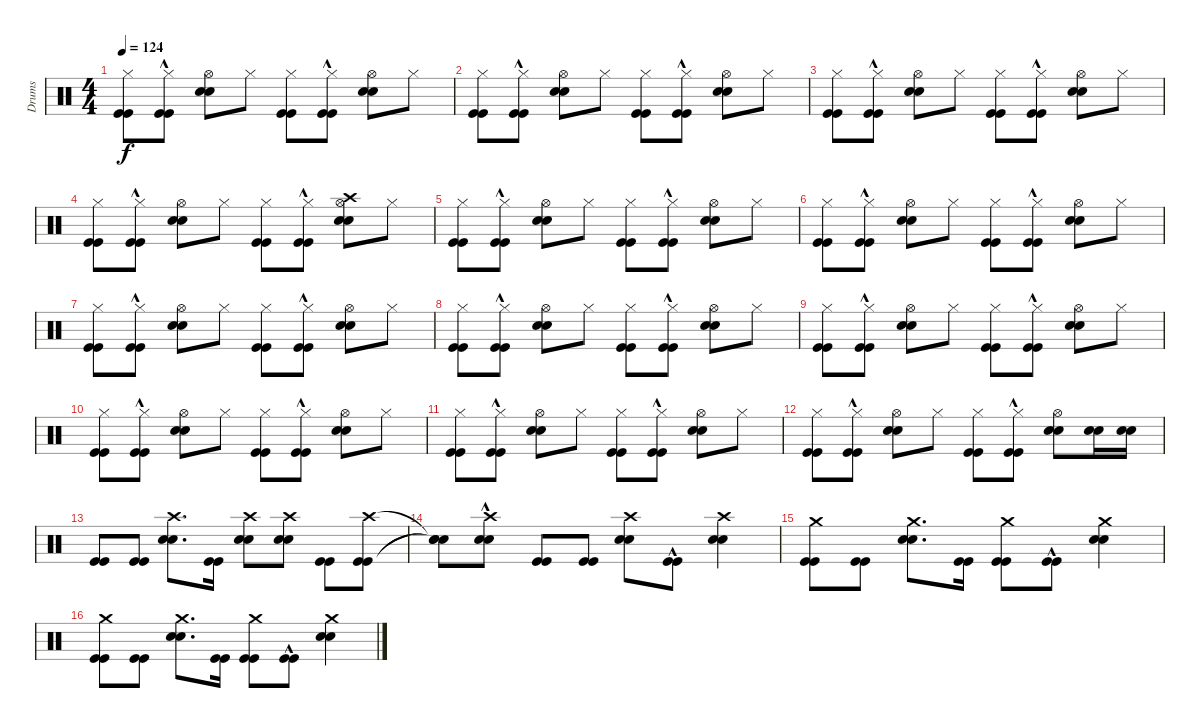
\track ("Drums" "Drums") {instrument percussion}
\staff {score}
\articulation defaults
\ts (4 4)
\tempo 124
\clef neutral
\ks c
("Kick (hit)" "Kick (hit)" "Hi-Hat (closed)").8{dy f} ("Kick (hit)"{hac} "Kick (hit)"{hac} "Hi-Hat (closed)").8 ("Snare (hit) 2" "Snare (hit) 2" "Hi-Hat (open)").8 "Hi-Hat (closed)".8 ("Kick (hit)" "Kick (hit)" "Hi-Hat (closed)").8 ("Kick (hit)"{hac} "Kick (hit)"{hac} "Hi-Hat (closed)").8 ("Snare (hit) 2" "Snare (hit) 2" "Hi-Hat (open)").8 "Hi-Hat (closed)".8 |
("Kick (hit)" "Kick (hit)" "Hi-Hat (closed)").8 ("Kick (hit)"{hac} "Kick (hit)"{hac} "Hi-Hat (closed)").8 ("Snare (hit) 2" "Snare (hit) 2" "Hi-Hat (open)").8 "Hi-Hat (closed)".8 ("Kick (hit)" "Kick (hit)" "Hi-Hat (closed)").8 ("Kick (hit)"{hac} "Kick (hit)"{hac} "Hi-Hat (closed)").8 ("Snare (hit) 2" "Snare (hit) 2" "Hi-Hat (open)").8 "Hi-Hat (closed)".8 |
("Kick (hit)" "Kick (hit)" "Hi-Hat (closed)").8 ("Kick (hit)"{hac} "Kick (hit)"{hac} "Hi-Hat (closed)").8 ("Snare (hit) 2" "Snare (hit) 2" "Hi-Hat (open)").8 "Hi-Hat (closed)".8 ("Kick (hit)" "Kick (hit)" "Hi-Hat (closed)").8 ("Kick (hit)"{hac} "Kick (hit)"{hac} "Hi-Hat (closed)").8 ("Snare (hit) 2" "Snare (hit) 2" "Hi-Hat (open)").8 "Hi-Hat (closed)".8 |
("Kick (hit)" "Kick (hit)" "Hi-Hat (closed)").8 ("Kick (hit)"{hac} "Kick (hit)"{hac} "Hi-Hat (closed)").8 ("Snare (hit) 2" "Snare (hit) 2" "Hi-Hat (open)").8 "Hi-Hat (closed)".8 ("Kick (hit)" "Kick (hit)" "Hi-Hat (closed)").8 ("Kick (hit)"{hac} "Kick (hit)"{hac} "Hi-Hat (closed)").8 ("Snare (hit) 2" "Snare (hit) 2" "Hi-Hat (open)" "Crash high (hit)").8 "Hi-Hat (closed)".8 |
("Kick (hit)" "Kick (hit)" "Hi-Hat (closed)").8 ("Kick (hit)"{hac} "Kick (hit)"{hac} "Hi-Hat (closed)").8 ("Snare (hit) 2" "Snare (hit) 2" "Hi-Hat (open)").8 "Hi-Hat (closed)".8 ("Kick (hit)" "Kick (hit)" "Hi-Hat (closed)").8 ("Kick (hit)"{hac} "Kick (hit)"{hac} "Hi-Hat (closed)").8 ("Snare (hit) 2" "Snare (hit) 2" "Hi-Hat (open)").8 "Hi-Hat (closed)".8 |
("Kick (hit)" "Kick (hit)" "Hi-Hat (closed)").8 ("Kick (hit)"{hac} "Kick (hit)"{hac} "Hi-Hat (closed)").8 ("Snare (hit) 2" "Snare (hit) 2" "Hi-Hat (open)").8 "Hi-Hat (closed)".8 ("Kick (hit)" "Kick (hit)" "Hi-Hat (closed)").8 ("Kick (hit)"{hac} "Kick (hit)"{hac} "Hi-Hat (closed)").8 ("Snare (hit) 2" "Snare (hit) 2" "Hi-Hat (open)").8 "Hi-Hat (closed)".8 |
("Kick (hit)" "Kick (hit)" "Hi-Hat (closed)").8 ("Kick (hit)"{hac} "Kick (hit)"{hac} "Hi-Hat (closed)").8 ("Snare (hit) 2" "Snare (hit) 2" "Hi-Hat (open)").8 "Hi-Hat (closed)".8 ("Kick (hit)" "Kick (hit)" "Hi-Hat (closed)").8 ("Kick (hit)"{hac} "Kick (hit)"{hac} "Hi-Hat (closed)").8 ("Snare (hit) 2" "Snare (hit) 2" "Hi-Hat (open)").8 "Hi-Hat (closed)".8 |
("Kick (hit)" "Kick (hit)" "Hi-Hat (closed)").8 ("Kick (hit)"{hac} "Kick (hit)"{hac} "Hi-Hat (closed)").8 ("Snare (hit) 2" "Snare (hit) 2" "Hi-Hat (open)").8 "Hi-Hat (closed)".8 ("Kick (hit)" "Kick (hit)" "Hi-Hat (closed)").8 ("Kick (hit)"{hac} "Kick (hit)"{hac} "Hi-Hat (closed)").8 ("Snare (hit) 2" "Snare (hit) 2" "Hi-Hat (open)").8 "Hi-Hat (closed)".8 |
("Kick (hit)" "Kick (hit)" "Hi-Hat (closed)").8 ("Kick (hit)"{hac} "Kick (hit)"{hac} "Hi-Hat (closed)").8 ("Snare (hit) 2" "Snare (hit) 2" "Hi-Hat (open)").8 "Hi-Hat (closed)".8 ("Kick (hit)" "Kick (hit)" "Hi-Hat (closed)").8 ("Kick (hit)"{hac} "Kick (hit)"{hac} "Hi-Hat (closed)").8 ("Snare (hit) 2" "Snare (hit) 2" "Hi-Hat (open)").8 "Hi-Hat (closed)".8 |
("Kick (hit)" "Kick (hit)" "Hi-Hat (closed)").8 ("Kick (hit)"{hac} "Kick (hit)"{hac} "Hi-Hat (closed)").8 ("Snare (hit) 2" "Snare (hit) 2" "Hi-Hat (open)").8 "Hi-Hat (closed)".8 ("Kick (hit)" "Kick (hit)" "Hi-Hat (closed)").8 ("Kick (hit)"{hac} "Kick (hit)"{hac} "Hi-Hat (closed)").8 ("Snare (hit) 2" "Snare (hit) 2" "Hi-Hat (open)").8 "Hi-Hat (closed)".8 |
("Kick (hit)" "Kick (hit)" "Hi-Hat (closed)").8 ("Kick (hit)"{hac} "Kick (hit)"{hac} "Hi-Hat (closed)").8 ("Snare (hit) 2" "Snare (hit) 2" "Hi-Hat (open)").8 "Hi-Hat (closed)".8 ("Kick (hit)" "Kick (hit)" "Hi-Hat (closed)").8 ("Kick (hit)"{hac} "Kick (hit)"{hac} "Hi-Hat (closed)").8 ("Snare (hit) 2" "Snare (hit) 2" "Hi-Hat (open)").8 "Hi-Hat (closed)".8 |
("Kick (hit)" "Kick (hit)" "Hi-Hat (closed)").8 ("Kick (hit)"{hac} "Kick (hit)"{hac} "Hi-Hat (closed)").8 ("Snare (hit) 2" "Snare (hit) 2" "Hi-Hat (open)").8 "Hi-Hat (closed)".8 ("Kick (hit)" "Kick (hit)" "Hi-Hat (closed)").8 ("Kick (hit)"{hac} "Kick (hit)"{hac} "Hi-Hat (closed)").8 ("Snare (hit) 2" "Snare (hit) 2" "Hi-Hat (open)").8 ("Snare (hit) 2" "Snare (hit) 2").16 ("Snare (hit) 2" "Snare (hit) 2").16 |
("Kick (hit)" "Kick (hit)").8 ("Kick (hit)" "Kick (hit)").8 ("Snare (hit) 2" "Snare (hit) 2" "Crash high (hit)").8{d} ("Kick (hit)" "Kick (hit)").16 ("Snare (hit) 2" "Snare (hit) 2" "Crash high (hit)").8 ("Snare (hit) 2" "Snare (hit) 2" "Crash high (hit)").8 ("Kick (hit)" "Kick (hit)").8 ("Kick (hit)" "Kick (hit)" "Crash high (hit)").8 |
("Snare (hit)"{t} "Snare (hit)"{t} "Snare (hit)"{t}).8 ("Snare (hit) 2"{hac} "Snare (hit) 2"{hac} "Crash high (hit)"{hac}).8 ("Kick (hit)" "Kick (hit)").8 ("Kick (hit)" "Kick (hit)").8 ("Snare (hit) 2" "Snare (hit) 2" "Crash high (hit)").8 ("Kick (hit)"{hac} "Kick (hit)"{hac}).8 ("Snare (hit) 2" "Snare (hit) 2" "Crash high (hit)").4 |
("Kick (hit)" "Kick (hit)" "Crash medium (hit)").8 ("Kick (hit)" "Kick (hit)").8 ("Snare (hit) 2" "Snare (hit) 2" "Crash medium (hit)").8{d} ("Kick (hit)" "Kick (hit)").16 ("Kick (hit)" "Kick (hit)" "Crash medium (hit)").8 ("Kick (hit)"{hac} "Kick (hit)"{hac}).8 ("Snare (hit) 2" "Snare (hit) 2" "Crash medium (hit)").4 |
("Kick (hit)" "Kick (hit)" "Crash medium (hit)").8 ("Kick (hit)" "Kick (hit)").8 ("Snare (hit) 2" "Snare (hit) 2" "Crash medium (hit)").8{d} ("Kick (hit)" "Kick (hit)").16 ("Kick (hit)" "Kick (hit)" "Crash medium (hit)").8 ("Kick (hit)"{hac} "Kick (hit)"{hac}).8 ("Snare (hit) 2" "Snare (hit) 2" "Crash medium (hit)").4
